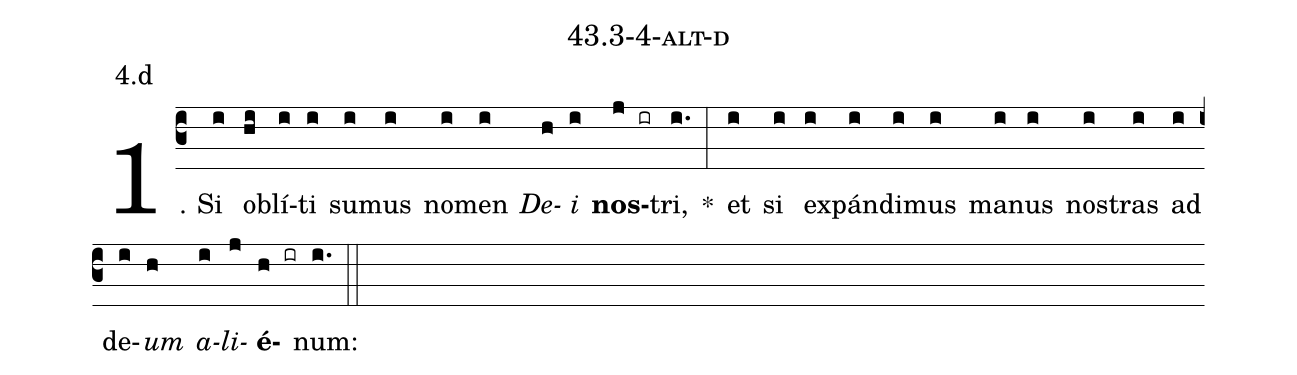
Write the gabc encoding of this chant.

name: 43.3-4-alt-d;
annotation: 4.d;
%%
(c3)1. Si(i) ob(hi)lí(i)ti(i) su(i)mus(i) no(i)men(i) <i>De</i>(h)<i>i</i>(i) <b>nos</b>(j ir)tri,(i.) *(:) et(i) si(i) ex(i)pán(i)di(i)mus(i) ma(i)nus(i) nos(i)tras(i) ad(i) de(i)<i>um</i>(h) <i>a</i>(i)<i>li</i>(j)<b>é</b>(h ir)num:(i.) (::)
